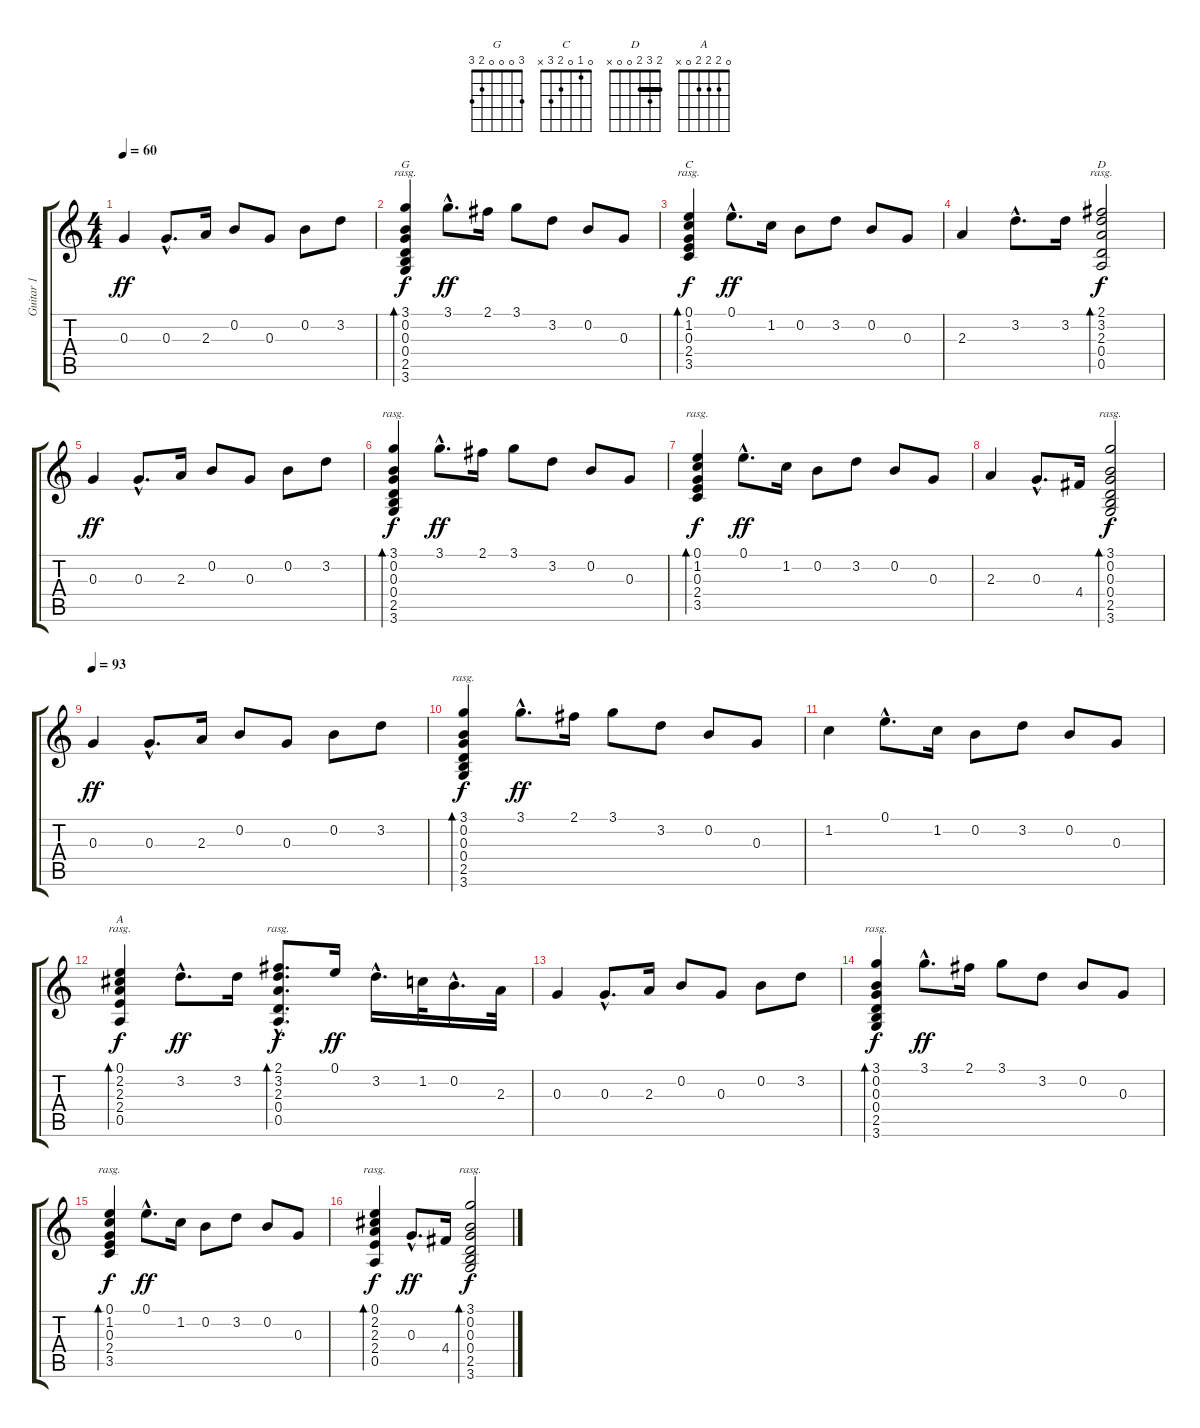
\track ("Guitar 1" "Guitar 1") {instrument acousticguitarsteel}
\staff {score tabs}
\tuning (E4 B3 G3 D3 A2 E2) {hide}
\chord ("G" 3 0 0 0 2 3)
\chord ("C" 0 1 0 2 3 x)
\chord ("D" 2 3 2 0 0 x) {barre 2}
\chord ("A" 0 2 2 2 0 x)
\ts (4 4)
\tempo 60
\clef g2
\ks c
0.3.4{dy ff instrument acousticguitarsteel} 0.3{hac}.8{d} 2.3.16 0.2.8 0.3.8 0.2.8 3.2.8 |
(3.1 0.2 0.3 0.4 2.5 3.6).4{bd 120 ch "G" rasg ii dy f} 3.1{hac}.8{d dy ff} 2.1.16 3.1.8 3.2.8 0.2.8 0.3.8 |
(0.1 1.2 0.3 2.4 3.5).4{bd 120 ch "C" rasg ii dy f} 0.1{hac}.8{d dy ff} 1.2.16 0.2.8 3.2.8 0.2.8 0.3.8 |
2.3.4 3.2{hac}.8{d} 3.2.16 (2.1 3.2 2.3 0.4 0.5).2{bd 60 ch "D" rasg ii dy f} |
0.3.4{dy ff} 0.3{hac}.8{d} 2.3.16 0.2.8 0.3.8 0.2.8 3.2.8 |
(3.1 0.2 0.3 0.4 2.5 3.6).4{bd 120 rasg ii dy f} 3.1{hac}.8{d dy ff} 2.1.16 3.1.8 3.2.8 0.2.8 0.3.8 |
(0.1 1.2 0.3 2.4 3.5).4{bd 120 rasg ii dy f} 0.1{hac}.8{d dy ff} 1.2.16 0.2.8 3.2.8 0.2.8 0.3.8 |
2.3.4 0.3{hac}.8{d} 4.4.16 (3.1 0.2 0.3 0.4 2.5 3.6).2{bd 120 rasg ii dy f} |
\tempo 93
0.3.4{dy ff} 0.3{hac}.8{d} 2.3.16 0.2.8 0.3.8 0.2.8 3.2.8 |
(3.1 0.2 0.3 0.4 2.5 3.6).4{bd 120 rasg ii dy f} 3.1{hac}.8{d dy ff} 2.1.16 3.1.8 3.2.8 0.2.8 0.3.8 |
1.2.4 0.1{hac}.8{d} 1.2.16 0.2.8 3.2.8 0.2.8 0.3.8 |
(0.1 2.2 2.3 2.4 0.5).4{bd 120 ch "A" rasg ii dy f} 3.2{hac}.8{d dy ff} 3.2.16 (2.1{hac} 3.2{hac} 2.3{hac} 0.4{hac} 0.5{hac}).8{d bd 120 rasg ii dy f} 0.1.16{dy ff} 3.2{hac}.16{d} 1.2.32 0.2{hac}.16{d} 2.3.32 |
0.3.4 0.3{hac}.8{d} 2.3.16 0.2.8 0.3.8 0.2.8 3.2.8 |
(3.1 0.2 0.3 0.4 2.5 3.6).4{bd 120 rasg ii dy f} 3.1{hac}.8{d dy ff} 2.1.16 3.1.8 3.2.8 0.2.8 0.3.8 |
(0.1 1.2 0.3 2.4 3.5).4{bd 120 rasg ii dy f} 0.1{hac}.8{d dy ff} 1.2.16 0.2.8 3.2.8 0.2.8 0.3.8 |
(0.1 2.2 2.3 2.4 0.5).4{bd 120 rasg ii dy f} 0.3{hac}.8{d dy ff} 4.4.16 (3.1 0.2 0.3 0.4 2.5 3.6).2{bd 120 rasg ii dy f}
